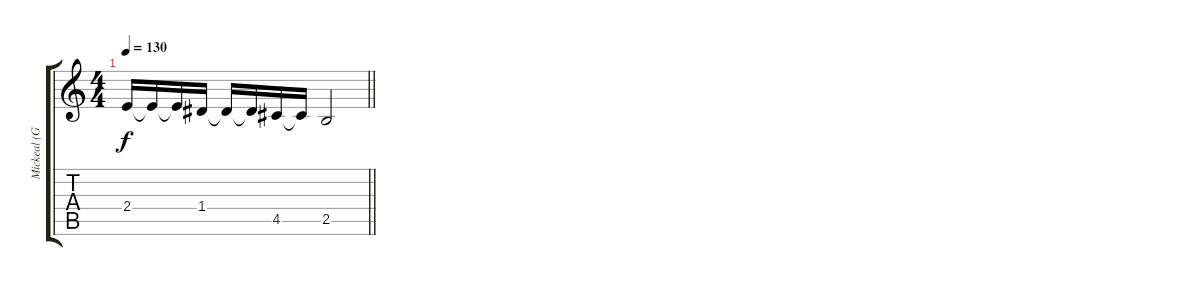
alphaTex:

\track ("Mickeal (Guitar_01)" "Mickeal (G") {instrument distortionguitar}
\staff {score tabs}
\tuning (E4 B3 G3 D3 A2 E2) {hide}
\ts (4 4)
\tempo 130
\clef g2
\barLineRight lightlight
\ks c
2.4.16{dy f} 2.4{t}.16 2.4{t}.16 1.4.16 1.4{t}.16 1.4{t}.16 4.5.16 4.5{t}.16 2.5.2
